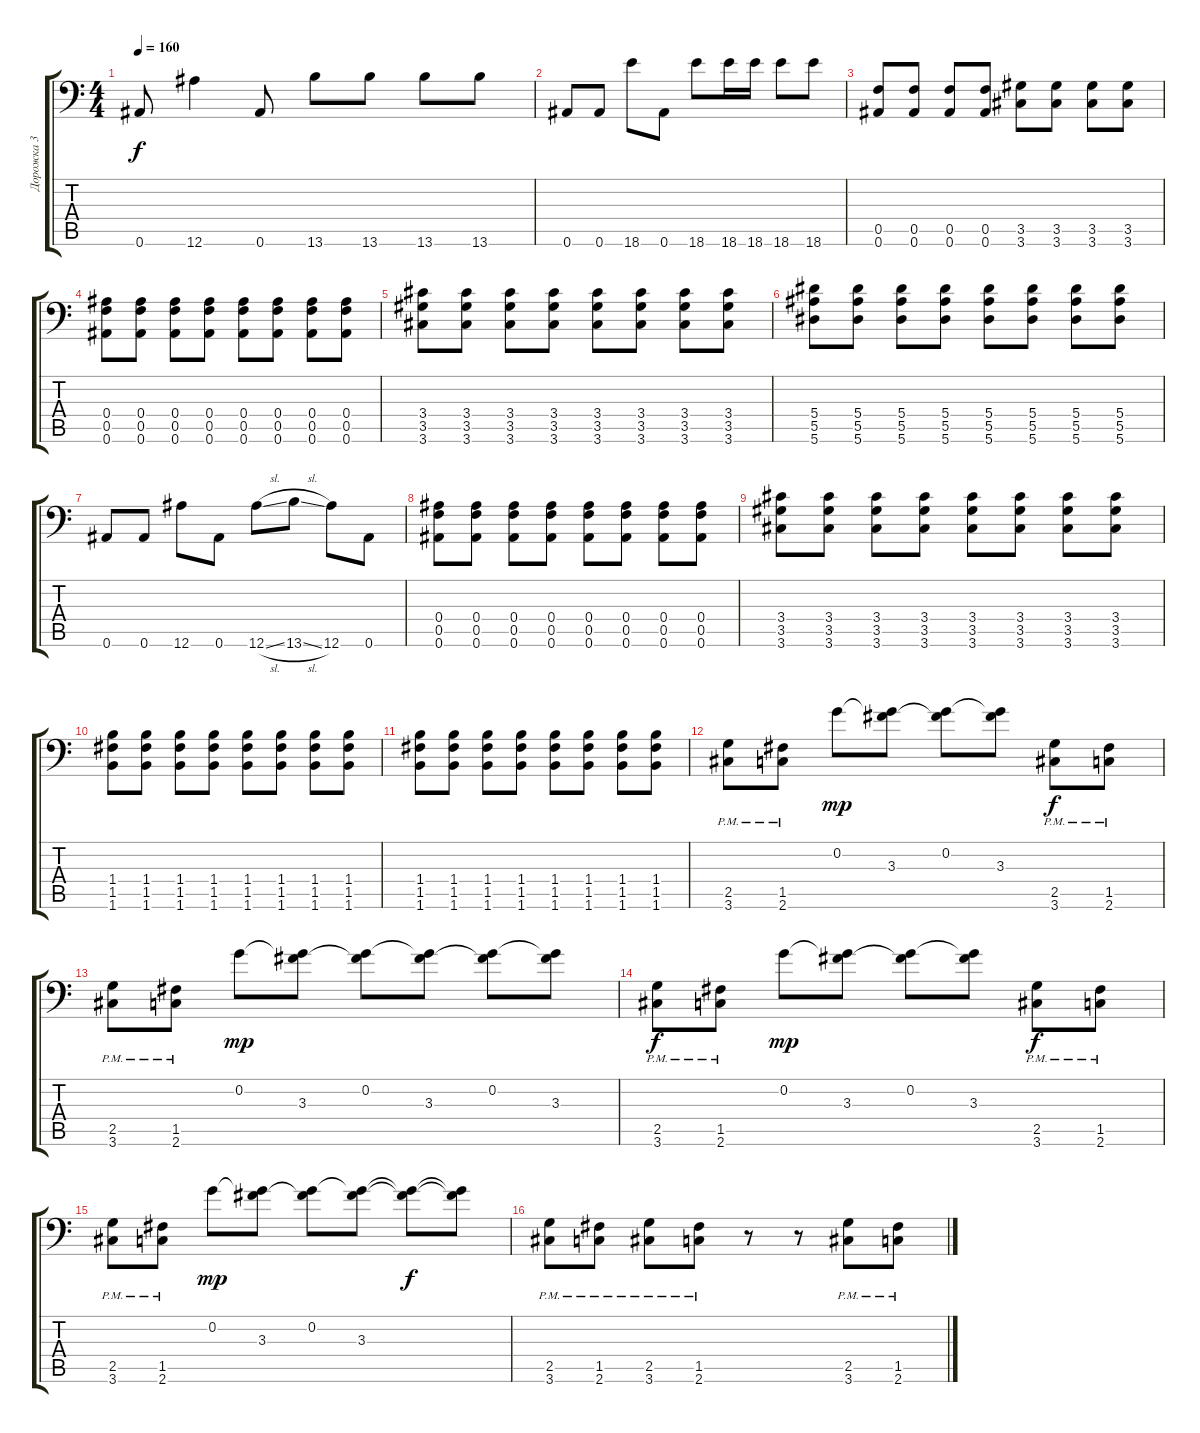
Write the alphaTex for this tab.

\track ("Дорожка 3" "Дорожка 3") {instrument distortionguitar}
\staff {score tabs}
\tuning (C4 G3 Eb3 Bb2 F2 Bb1) {hide}
\ts (4 4)
\tempo 160
\clef f4
\ks c
0.6.8{dy f} 12.6.4 0.6.8 13.6.8 13.6.8 13.6.8 13.6.8 |
0.6.8 0.6.8 18.6.8 0.6.8 18.6.8 18.6.16 18.6.16 18.6.8 18.6.8 |
(0.5 0.6).8 (0.5 0.6).8 (0.5 0.6).8 (0.5 0.6).8 (3.5 3.6).8 (3.5 3.6).8 (3.5 3.6).8 (3.5 3.6).8 |
(0.4 0.5 0.6).8 (0.4 0.5 0.6).8 (0.4 0.5 0.6).8 (0.4 0.5 0.6).8 (0.4 0.5 0.6).8 (0.4 0.5 0.6).8 (0.4 0.5 0.6).8 (0.4 0.5 0.6).8 |
(3.4 3.5 3.6).8 (3.4 3.5 3.6).8 (3.4 3.5 3.6).8 (3.4 3.5 3.6).8 (3.4 3.5 3.6).8 (3.4 3.5 3.6).8 (3.4 3.5 3.6).8 (3.4 3.5 3.6).8 |
(5.4 5.5 5.6).8 (5.4 5.5 5.6).8 (5.4 5.5 5.6).8 (5.4 5.5 5.6).8 (5.4 5.5 5.6).8 (5.4 5.5 5.6).8 (5.4 5.5 5.6).8 (5.4 5.5 5.6).8 |
0.6.8 0.6.8 12.6.8 0.6.8 12.6{sl}.8 13.6{sl}.8 12.6.8 0.6.8 |
(0.4 0.5 0.6).8 (0.4 0.5 0.6).8 (0.4 0.5 0.6).8 (0.4 0.5 0.6).8 (0.4 0.5 0.6).8 (0.4 0.5 0.6).8 (0.4 0.5 0.6).8 (0.4 0.5 0.6).8 |
(3.4 3.5 3.6).8 (3.4 3.5 3.6).8 (3.4 3.5 3.6).8 (3.4 3.5 3.6).8 (3.4 3.5 3.6).8 (3.4 3.5 3.6).8 (3.4 3.5 3.6).8 (3.4 3.5 3.6).8 |
(1.4 1.5 1.6).8 (1.4 1.5 1.6).8 (1.4 1.5 1.6).8 (1.4 1.5 1.6).8 (1.4 1.5 1.6).8 (1.4 1.5 1.6).8 (1.4 1.5 1.6).8 (1.4 1.5 1.6).8 |
(1.4 1.5 1.6).8 (1.4 1.5 1.6).8 (1.4 1.5 1.6).8 (1.4 1.5 1.6).8 (1.4 1.5 1.6).8 (1.4 1.5 1.6).8 (1.4 1.5 1.6).8 (1.4 1.5 1.6).8 |
(2.5{pm} 3.6{pm}).8 (1.5{pm} 2.6{pm}).8 0.2.8{dy mp} (0.2{t} 3.3).8 (0.2 3.3{t}).8 (0.2{t} 3.3).8 (2.5{pm} 3.6{pm}).8{dy f} (1.5{pm} 2.6{pm}).8 |
(2.5{pm} 3.6{pm}).8 (1.5{pm} 2.6{pm}).8 0.2.8{dy mp} (0.2{t} 3.3).8 (0.2 3.3{t}).8 (0.2{t} 3.3).8 (0.2 3.3{t}).8 (0.2{t} 3.3).8 |
(2.5{pm} 3.6{pm}).8{dy f} (1.5{pm} 2.6{pm}).8 0.2.8{dy mp} (0.2{t} 3.3).8 (0.2 3.3{t}).8 (0.2{t} 3.3).8 (2.5{pm} 3.6{pm}).8{dy f} (1.5{pm} 2.6{pm}).8 |
(2.5{pm} 3.6{pm}).8 (1.5{pm} 2.6{pm}).8 0.2.8{dy mp} (0.2{t} 3.3).8 (0.2 3.3{t}).8 (0.2{t} 3.3).8 (0.2{t} 3.3{t}).8{dy f} (0.2{t} 3.3{t}).8 |
(2.5{pm} 3.6{pm}).8 (1.5{pm} 2.6{pm}).8 (2.5{pm} 3.6{pm}).8 (1.5{pm} 2.6{pm}).8 r.8 r.8 (2.5{pm} 3.6{pm}).8 (1.5{pm} 2.6{pm}).8
